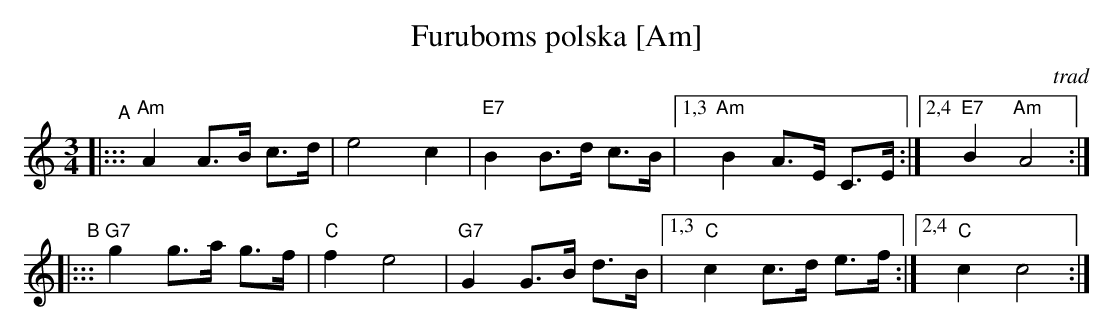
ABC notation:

X:1
T: Furuboms polska	[Am]
O: trad
M: 3/4
L: 1/8
K: Am	% and C
"^A"\
|::: "Am"A2 A>B c>d | e4 c2 | "E7"B2 B>d c>B |[1,3 "Am"B2 A>E C>E :|[2,4 "E7"B2 "Am"A4 :|
"^B"\
|::: "G7"g2  g>a g>f | "C"f2 e4 | "G7"G2 G>B d>B |[1,3 "C"c2 c>d e>f :|[2,4 "C"c2 c4 :|
